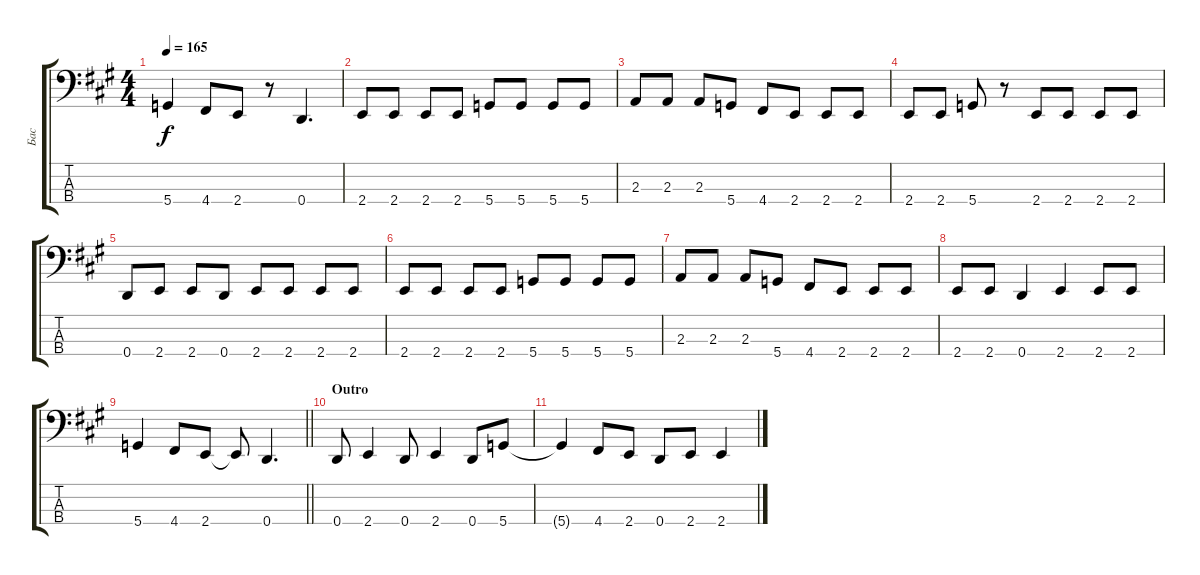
\track ("Бас" "Бас") {instrument electricbassfinger}
\staff {score tabs}
\tuning (F2 C2 G1 D1) {hide}
\ts (4 4)
\tempo 165
\clef f4
\ks f#minor
5.4.4{dy f} 4.4.8 2.4.8 r.8 0.4.4{d} |
2.4.8 2.4.8 2.4.8 2.4.8 5.4.8 5.4.8 5.4.8 5.4.8 |
2.3.8 2.3.8 2.3.8 5.4.8 4.4.8 2.4.8 2.4.8 2.4.8 |
2.4.8 2.4.8 5.4.8 r.8 2.4.8 2.4.8 2.4.8 2.4.8 |
0.4.8 2.4.8 2.4.8 0.4.8 2.4.8 2.4.8 2.4.8 2.4.8 |
2.4.8 2.4.8 2.4.8 2.4.8 5.4.8 5.4.8 5.4.8 5.4.8 |
2.3.8 2.3.8 2.3.8 5.4.8 4.4.8 2.4.8 2.4.8 2.4.8 |
2.4.8 2.4.8 0.4.4 2.4.4 2.4.8 2.4.8 |
\barLineRight lightlight
5.4.4 4.4.8 2.4.8 2.4{t}.8 0.4.4{d} |
\section ("" "Outro")
0.4.8 2.4.4 0.4.8 2.4.4 0.4.8 5.4.8 |
5.4{t}.4 4.4.8 2.4.8 0.4.8 2.4.8 2.4.4
